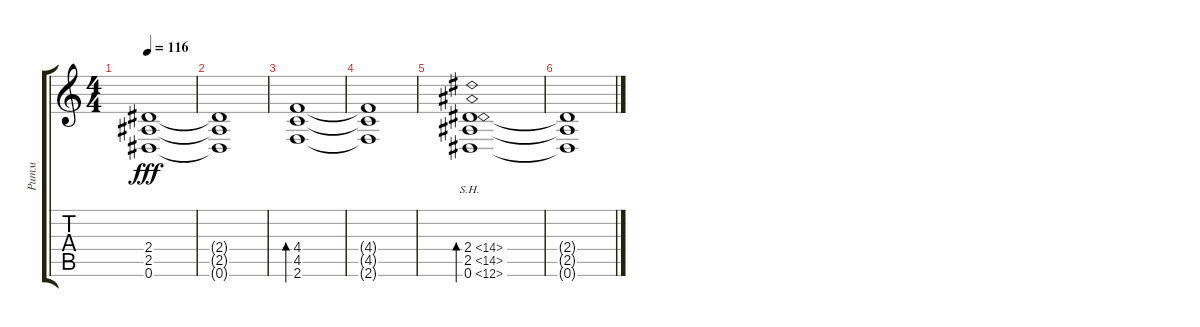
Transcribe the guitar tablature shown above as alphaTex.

\track ("Ритм" "Ритм") {instrument distortionguitar}
\staff {score tabs}
\tuning (Eb4 Bb3 Gb3 Db3 Ab2 Eb2) {hide}
\ts (4 4)
\tempo 116
\clef g2
\ks c
(2.4{t} 2.5{t} 0.6{t}).1{dy fff} |
(2.4{t} 2.5{t} 0.6{t}).1 |
(4.4 4.5 2.6).1{bd 240 volume 6} |
(4.4{t} 4.5{t} 2.6{t}).1 |
(2.4{sh 12} 2.5{sh 12} 0.6{sh 12}).1{bd 240 volume 13} |
(2.4{t} 2.5{t} 0.6{t}).1{volume 6}
